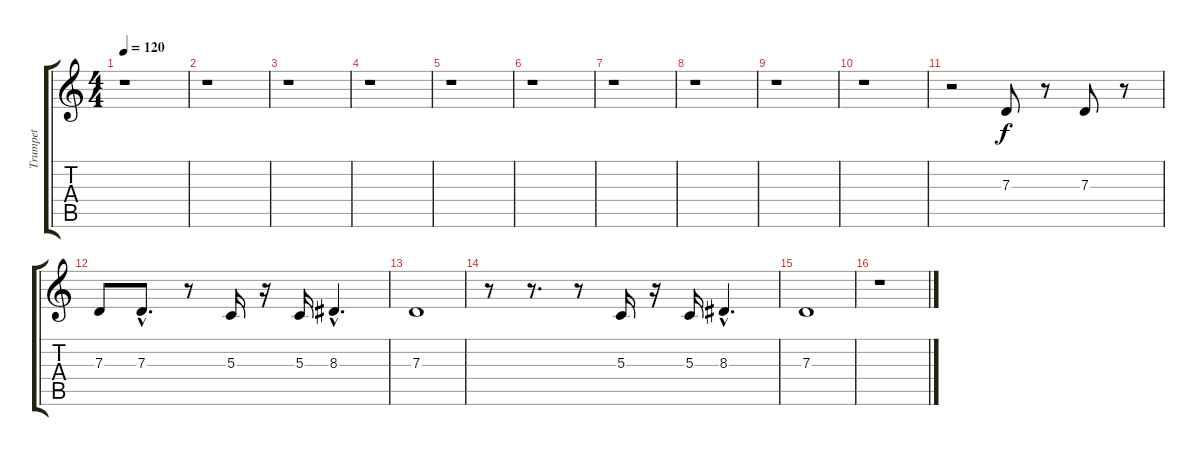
\track ("Trumpet" "Trumpet") {instrument trumpet}
\staff {score tabs}
\tuning (E4 B3 G3 D3 A2 E2) {hide}
\ts (4 4)
\tempo 120
\clef g2
\ks c
r.1{dy f} |
r.1 |
r.1 |
r.1 |
r.1 |
r.1 |
r.1 |
r.1 |
r.1 |
r.1 |
r.2 7.3.8 r.8 7.3.8 r.8 |
7.3.8 7.3{hac}.8{d} r.8 5.3.16 r.16 5.3.16 8.3{hac}.4{d} |
7.3.1 |
r.8 r.8{d} r.8 5.3.16 r.16 5.3.16 8.3{hac}.4{d} |
7.3.1 |
r.1
